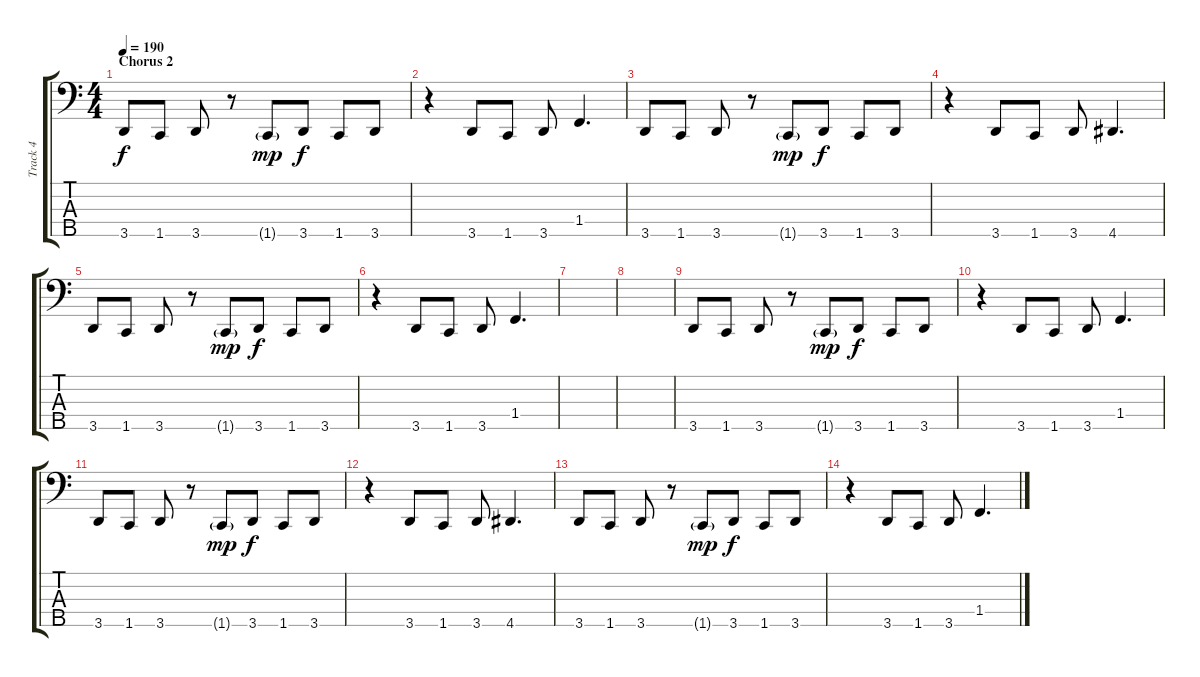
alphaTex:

\track ("Track 4" "Track 4") {instrument electricbassfinger}
\staff {score tabs}
\tuning (G2 D2 A1 E1 B0) {hide}
\ts (4 4)
\section ("" "Chorus 2")
\tempo 190
\clef f4
\ks c
3.5.8{dy f} 1.5.8 3.5.8 r.8 1.5{g}.8{dy mp} 3.5.8{dy f} 1.5.8 3.5.8 |
r.4 3.5.8 1.5.8 3.5.8 1.4.4{d} |
3.5.8 1.5.8 3.5.8 r.8 1.5{g}.8{dy mp} 3.5.8{dy f} 1.5.8 3.5.8 |
r.4 3.5.8 1.5.8 3.5.8 4.5.4{d} |
3.5.8 1.5.8 3.5.8 r.8 1.5{g}.8{dy mp} 3.5.8{dy f} 1.5.8 3.5.8 |
r.4 3.5.8 1.5.8 3.5.8 1.4.4{d} |
|
|
3.5.8 1.5.8 3.5.8 r.8 1.5{g}.8{dy mp} 3.5.8{dy f} 1.5.8 3.5.8 |
r.4 3.5.8 1.5.8 3.5.8 1.4.4{d} |
3.5.8 1.5.8 3.5.8 r.8 1.5{g}.8{dy mp} 3.5.8{dy f} 1.5.8 3.5.8 |
r.4 3.5.8 1.5.8 3.5.8 4.5.4{d} |
3.5.8 1.5.8 3.5.8 r.8 1.5{g}.8{dy mp} 3.5.8{dy f} 1.5.8 3.5.8 |
r.4 3.5.8 1.5.8 3.5.8 1.4.4{d}
